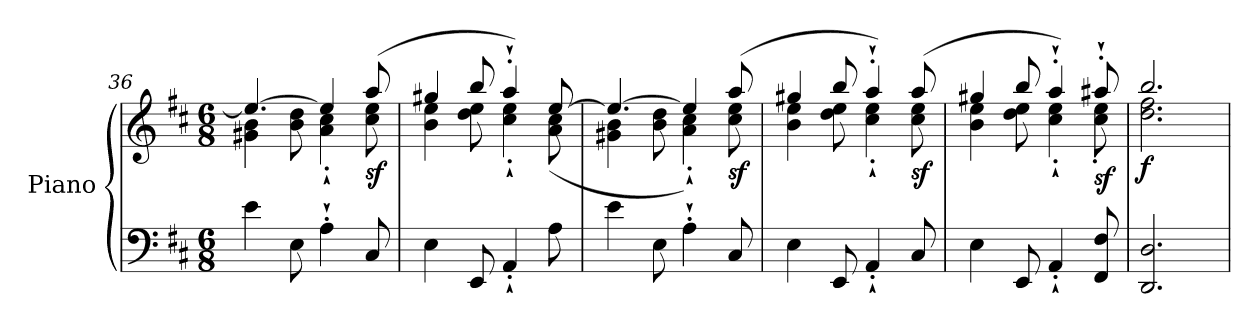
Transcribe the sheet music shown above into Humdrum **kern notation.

**kern	**kern	**dynam
*part1	*part1	*part1
*staff2	*staff1	*staff1/2
*I"Piano	*	*
*I'Pno	*	*
*clefF4	*clefG2	*
*k[f#c#]	*k[f#c#]	*
*M6/8	*M6/8	*
=36	=36	=36
*	*^	*
4e\	4.ee/_	4g#X\ 4b\	.
8E\	.	8b\ 8dd\	.
4A`'\	4ee/]	4a\`' 4cc#\`'	.
!	!	!	!LO:DY:b
8C#/	(8aa/	8cc#\ 8ee\	sf
=37	=37	=37	=37
4E\	4gg#X/	4b\ 4ee\	.
8EE/	8bb/	8dd\ 8ee\	.
4AA`'/	4aa`'/)	4cc#\`' 4ee\`'	.
8A\	[8ee/	(8a\ 8cc#\	.
=38	=38	=38	=38
4e\	4.ee/_	4g#X\ 4b\	.
8E\	.	8b\ 8dd\	.
4A`'\	4ee/]	4a\`' 4cc#\`')	.
!	!	!	!LO:DY:b
8C#/	(8aa/	8cc#\ 8ee\	sf
!!LO:LB:g=z	!!
=39	=39	=39	=39
4E\	4gg#X/	4b\ 4ee\	.
8EE/	8bb/	8dd\ 8ee\	.
4AA`'/	4aa`'/)	4cc#\`' 4ee\`'	.
!	!	!	!LO:DY:b
8C#/	(8aa/	8cc#\ 8ee\	sf
=40	=40	=40	=40
4E\	4gg#X/	4b\ 4ee\	.
8EE/	8bb/	8dd\ 8ee\	.
4AA`'/	4aa`'/)	4cc#\`' 4ee\`'	.
!	!	!	!LO:DY:b
8FF#/ 8F#/	8aa#X`'/	8cc#\' 8ee\'	sf
=41	=41	=41	=41
!	!	!	!LO:DY:b
2.DD/ 2.D/	2.bb/	2.dd\ 2.ff#\	f
*	*v	*v	*
=	=	=
*-	*-	*-
